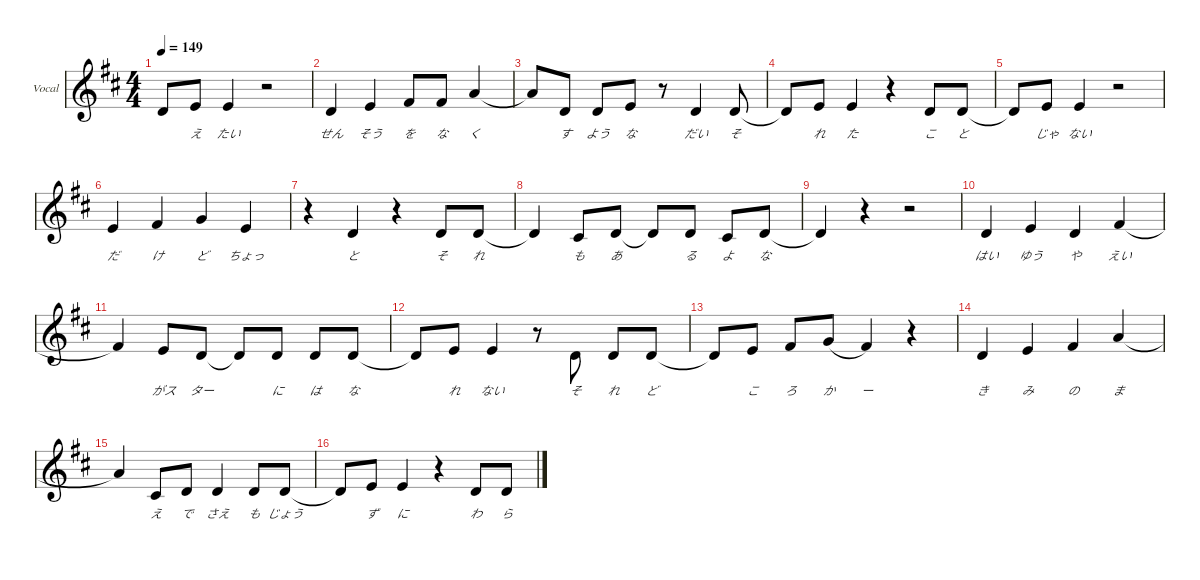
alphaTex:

\defaultSystemsLayout 4
\hideDynamics
\bracketExtendMode nobrackets
\firstSystemTrackNameOrientation horizontal
\track ("Vocal" "Vocal") {defaultSystemsLayout 4 mute instrument lead7fifths}
\staff {score}
\tuning (E4 B3 G3 D3 A2 E2)
\ts (4 4)
\tempo 149
\clef g2
\scale
0.236487
\ks d
3.2{t acc forcenatural}.8{dy f beam Up} 0.1{acc forcenatural}.8{lyrics (0 "え") lyrics (1 "") lyrics (2 "") lyrics (3 "") lyrics (4 "") beam Up} 0.1{acc forcenatural}.4{lyrics (0 "たい") lyrics (1 "") lyrics (2 "") lyrics (3 "") lyrics (4 "") beam Up} r.2{beam Down} |
\scale
0.290539 3.2{acc forcenatural}.4{lyrics (0 "せん") lyrics (1 "") lyrics (2 "") lyrics (3 "") lyrics (4 "") beam Up} 0.1{acc forcenatural}.4{lyrics (0 "そう") lyrics (1 "") lyrics (2 "") lyrics (3 "") lyrics (4 "") beam Up} 2.1{acc #}.8{lyrics (0 "を") lyrics (1 "") lyrics (2 "") lyrics (3 "") lyrics (4 "") beam Up} 2.1{acc #}.8{lyrics (0 "な") lyrics (1 "") lyrics (2 "") lyrics (3 "") lyrics (4 "") beam Up} 5.1{acc forcenatural}.4{lyrics (0 "く") lyrics (1 "") lyrics (2 "") lyrics (3 "") lyrics (4 "") beam Up} |
\scale
0.236487 5.1{t acc forcenatural}.8{beam Up} 3.2{acc forcenatural}.8{lyrics (0 "す") lyrics (1 "") lyrics (2 "") lyrics (3 "") lyrics (4 "") beam Up} 3.2{acc forcenatural}.8{lyrics (0 "よう") lyrics (1 "") lyrics (2 "") lyrics (3 "") lyrics (4 "") beam Up} 0.1{acc forcenatural}.8{lyrics (0 "な") lyrics (1 "") lyrics (2 "") lyrics (3 "") lyrics (4 "") beam Up} r.8{beam Down} 3.2{acc forcenatural}.4{lyrics (0 "だい") lyrics (1 "") lyrics (2 "") lyrics (3 "") lyrics (4 "") beam Up} 3.2{acc forcenatural}.8{lyrics (0 "そ") lyrics (1 "") lyrics (2 "") lyrics (3 "") lyrics (4 "") beam Up} |
\scale
0.236486 3.2{t acc forcenatural}.8{beam Up} 0.1{acc forcenatural}.8{lyrics (0 "れ") lyrics (1 "") lyrics (2 "") lyrics (3 "") lyrics (4 "") beam Up} 0.1{acc forcenatural}.4{lyrics (0 "た") lyrics (1 "") lyrics (2 "") lyrics (3 "") lyrics (4 "") beam Up} r.4{beam Down} 3.2{acc forcenatural}.8{lyrics (0 "こ") lyrics (1 "") lyrics (2 "") lyrics (3 "") lyrics (4 "") beam Up} 3.2{acc forcenatural}.8{lyrics (0 "と") lyrics (1 "") lyrics (2 "") lyrics (3 "") lyrics (4 "") beam Up} |
\scale
0.236487 3.2{t acc forcenatural}.8{beam Up} 0.1{acc forcenatural}.8{lyrics (0 "じゃ") lyrics (1 "") lyrics (2 "") lyrics (3 "") lyrics (4 "") beam Up} 0.1{acc forcenatural}.4{lyrics (0 "ない") lyrics (1 "") lyrics (2 "") lyrics (3 "") lyrics (4 "") beam Up} r.2{beam Down} |
\scale
0.290539 0.1{acc forcenatural}.4{lyrics (0 "だ") lyrics (1 "") lyrics (2 "") lyrics (3 "") lyrics (4 "") beam Up} 2.1{acc #}.4{lyrics (0 "け") lyrics (1 "") lyrics (2 "") lyrics (3 "") lyrics (4 "") beam Up} 3.1{acc forcenatural}.4{lyrics (0 "ど") lyrics (1 "") lyrics (2 "") lyrics (3 "") lyrics (4 "") beam Up} 0.1{acc forcenatural}.4{lyrics (0 "ちょっ") lyrics (1 "") lyrics (2 "") lyrics (3 "") lyrics (4 "") beam Up} |
\scale
0.236487 r.4{beam Down} 3.2{acc forcenatural}.4{lyrics (0 "と") lyrics (1 "") lyrics (2 "") lyrics (3 "") lyrics (4 "") beam Up} r.4{beam Down} 3.2{acc forcenatural}.8{lyrics (0 "そ") lyrics (1 "") lyrics (2 "") lyrics (3 "") lyrics (4 "") beam Up} 3.2{acc forcenatural}.8{lyrics (0 "れ") lyrics (1 "") lyrics (2 "") lyrics (3 "") lyrics (4 "") beam Up} |
\scale
0.236486 3.2{t acc forcenatural}.4{beam Up} 2.2{acc #}.8{lyrics (0 "も") lyrics (1 "") lyrics (2 "") lyrics (3 "") lyrics (4 "") beam Up} 3.2{acc forcenatural}.8{lyrics (0 "あ") lyrics (1 "") lyrics (2 "") lyrics (3 "") lyrics (4 "") beam Up} 3.2{t acc forcenatural}.8{beam Up} 3.2{acc forcenatural}.8{lyrics (0 "る") lyrics (1 "") lyrics (2 "") lyrics (3 "") lyrics (4 "") beam Up} 2.2{acc #}.8{lyrics (0 "よ") lyrics (1 "") lyrics (2 "") lyrics (3 "") lyrics (4 "") beam Up} 3.2{acc forcenatural}.8{lyrics (0 "な") lyrics (1 "") lyrics (2 "") lyrics (3 "") lyrics (4 "") beam Up} |
\scale
0.236487 3.2{t acc forcenatural}.4{beam Up} r.4{beam Down} r.2{beam Down} |
\scale
0.290539 3.2{acc forcenatural}.4{lyrics (0 "はい") lyrics (1 "") lyrics (2 "") lyrics (3 "") lyrics (4 "") beam Up} 0.1{acc forcenatural}.4{lyrics (0 "ゆう") lyrics (1 "") lyrics (2 "") lyrics (3 "") lyrics (4 "") beam Up} 3.2{acc forcenatural}.4{lyrics (0 "や") lyrics (1 "") lyrics (2 "") lyrics (3 "") lyrics (4 "") beam Up} 2.1{acc #}.4{lyrics (0 "えい") lyrics (1 "") lyrics (2 "") lyrics (3 "") lyrics (4 "") beam Up} |
\scale
0.236487 2.1{t acc #}.4{beam Up} 0.1{acc forcenatural}.8{lyrics (0 "がス") lyrics (1 "") lyrics (2 "") lyrics (3 "") lyrics (4 "") beam Up} 3.2{acc forcenatural}.8{lyrics (0 "ター") lyrics (1 "") lyrics (2 "") lyrics (3 "") lyrics (4 "") beam Up} 3.2{t acc forcenatural}.8{beam Up} 3.2{acc forcenatural}.8{lyrics (0 "に") lyrics (1 "") lyrics (2 "") lyrics (3 "") lyrics (4 "") beam Up} 3.2{acc forcenatural}.8{lyrics (0 "は") lyrics (1 "") lyrics (2 "") lyrics (3 "") lyrics (4 "") beam Up} 3.2{acc forcenatural}.8{lyrics (0 "な") lyrics (1 "") lyrics (2 "") lyrics (3 "") lyrics (4 "") beam Up} |
\scale
0.236486 3.2{t acc forcenatural}.8{beam Up} 0.1{acc forcenatural}.8{lyrics (0 "れ") lyrics (1 "") lyrics (2 "") lyrics (3 "") lyrics (4 "") beam Up} 0.1{acc forcenatural}.4{lyrics (0 "ない") lyrics (1 "") lyrics (2 "") lyrics (3 "") lyrics (4 "") beam Up} r.8{beam Down} 3.2{acc forcenatural}.8{lyrics (0 "そ") lyrics (1 "") lyrics (2 "") lyrics (3 "") lyrics (4 "") beam Up} 3.2{acc forcenatural}.8{lyrics (0 "れ") lyrics (1 "") lyrics (2 "") lyrics (3 "") lyrics (4 "") beam Up} 3.2{acc forcenatural}.8{lyrics (0 "ど") lyrics (1 "") lyrics (2 "") lyrics (3 "") lyrics (4 "") beam Up} |
\scale
0.236487 3.2{t acc forcenatural}.8{beam Up} 0.1{acc forcenatural}.8{lyrics (0 "こ") lyrics (1 "") lyrics (2 "") lyrics (3 "") lyrics (4 "") beam Up} 2.1{acc #}.8{lyrics (0 "ろ") lyrics (1 "") lyrics (2 "") lyrics (3 "") lyrics (4 "") beam Up} 3.1{acc forcenatural}.8{lyrics (0 "か") lyrics (1 "") lyrics (2 "") lyrics (3 "") lyrics (4 "") legatoorigin beam Up} 2.1{acc #}.4{lyrics (0 "ー") lyrics (1 "") lyrics (2 "") lyrics (3 "") lyrics (4 "") beam Up} r.4{beam Down} |
\scale
0.290539 3.2{acc forcenatural}.4{lyrics (0 "き") lyrics (1 "") lyrics (2 "") lyrics (3 "") lyrics (4 "") beam Up} 0.1{acc forcenatural}.4{lyrics (0 "み") lyrics (1 "") lyrics (2 "") lyrics (3 "") lyrics (4 "") beam Up} 2.1{acc #}.4{lyrics (0 "の") lyrics (1 "") lyrics (2 "") lyrics (3 "") lyrics (4 "") beam Up} 5.1{acc forcenatural}.4{lyrics (0 "ま") lyrics (1 "") lyrics (2 "") lyrics (3 "") lyrics (4 "") beam Up} |
\scale
0.236487 5.1{t acc forcenatural}.4{beam Up} 2.2{acc #}.8{lyrics (0 "え") lyrics (1 "") lyrics (2 "") lyrics (3 "") lyrics (4 "") beam Up} 3.2{acc forcenatural}.8{lyrics (0 "で") lyrics (1 "") lyrics (2 "") lyrics (3 "") lyrics (4 "") beam Up} 3.2{acc forcenatural}.4{lyrics (0 "さえ") lyrics (1 "") lyrics (2 "") lyrics (3 "") lyrics (4 "") beam Up} 3.2{acc forcenatural}.8{lyrics (0 "も") lyrics (1 "") lyrics (2 "") lyrics (3 "") lyrics (4 "") beam Up} 3.2{acc forcenatural}.8{lyrics (0 "じょう") lyrics (1 "") lyrics (2 "") lyrics (3 "") lyrics (4 "") beam Up} |
\scale
0.237591 3.2{t acc forcenatural}.8{beam Up} 0.1{acc forcenatural}.8{lyrics (0 "ず") lyrics (1 "") lyrics (2 "") lyrics (3 "") lyrics (4 "") beam Up} 0.1{acc forcenatural}.4{lyrics (0 "に") lyrics (1 "") lyrics (2 "") lyrics (3 "") lyrics (4 "") beam Up} r.4{beam Down} 3.2{acc forcenatural}.8{lyrics (0 "わ") lyrics (1 "") lyrics (2 "") lyrics (3 "") lyrics (4 "") beam Up} 3.2{acc forcenatural}.8{lyrics (0 "ら") lyrics (1 "") lyrics (2 "") lyrics (3 "") lyrics (4 "") beam Up}
